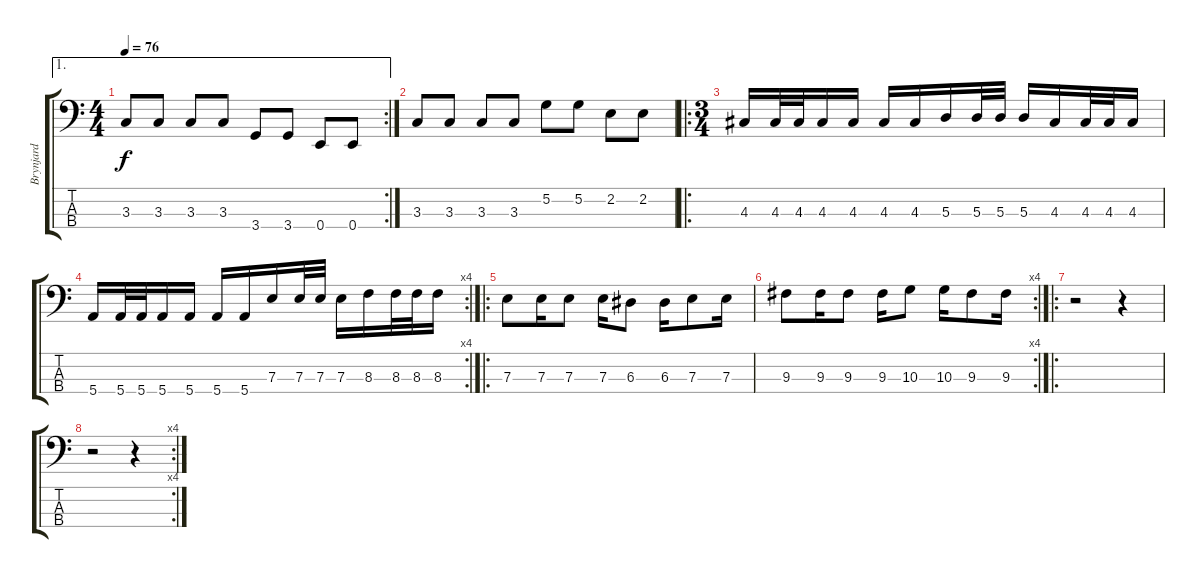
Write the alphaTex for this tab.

\track ("Brynjard" "Brynjard") {instrument electricbasspick}
\staff {score tabs}
\tuning (G2 D2 A1 E1) {hide}
\ae 1
\rc 2
\ts (4 4)
\tempo 76
\clef f4
\ks c
3.3.8{dy f} 3.3.8 3.3.8 3.3.8 3.4.8 3.4.8 0.4.8 0.4.8 |
3.3.8 3.3.8 3.3.8 3.3.8 5.2.8 5.2.8 2.2.8 2.2.8 |
\ro
\ts (3 4)
4.3.16 4.3.32 4.3.32 4.3.16 4.3.16 4.3.16 4.3.16 5.3.16 5.3.32 5.3.32 5.3.16 4.3.16 4.3.32 4.3.32 4.3.16 |
\rc 4
5.4.16 5.4.32 5.4.32 5.4.16 5.4.16 5.4.16 5.4.16 7.3.16 7.3.32 7.3.32 7.3.16 8.3.16 8.3.32 8.3.32 8.3.16 |
\ro
7.3.8 7.3.16 7.3.8 7.3.16 6.3.8 6.3.16 7.3.8 7.3.16 |
\rc 4
9.3.8 9.3.16 9.3.8 9.3.16 10.3.8 10.3.16 9.3.8 9.3.16 |
\ro
r.2 r.4 |
\rc 4
r.2 r.4
